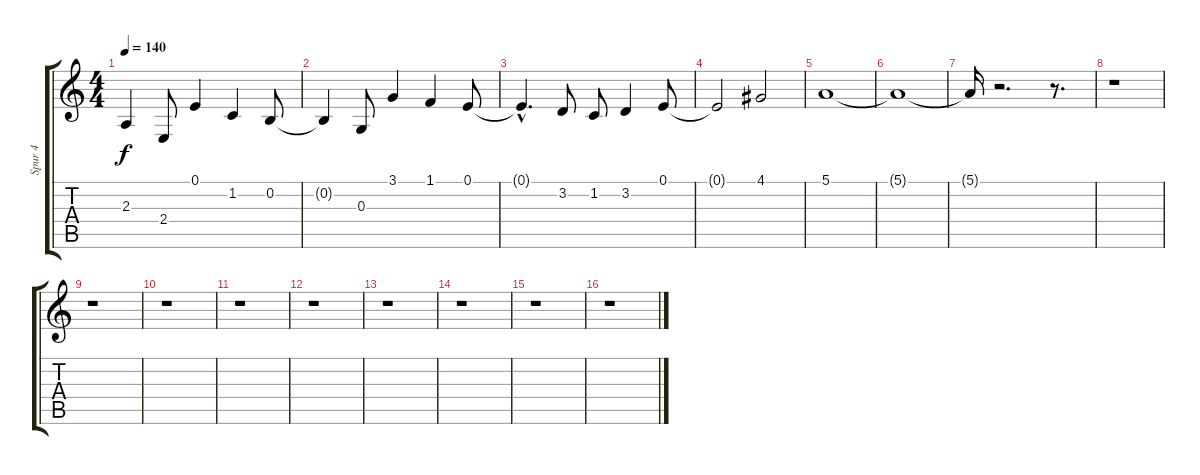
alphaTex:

\track ("Spur 4" "Spur 4") {instrument lead2sawtooth}
\staff {score tabs}
\tuning (E4 B3 G3 D3 A2 E2) {hide}
\ts (4 4)
\tempo 140
\clef g2
\ks c
2.3{t}.4{dy f} 2.4.8 0.1.4 1.2.4 0.2.8 |
0.2{t}.4 0.3.8 3.1.4 1.1.4 0.1.8 |
0.1{hac t}.4{d} 3.2.8 1.2.8 3.2.4 0.1.8 |
0.1{t}.2 4.1.2 |
5.1.1 |
5.1{t}.1 |
5.1{t}.16 r.2{d} r.8{d} |
r.1 |
r.1 |
r.1 |
r.1 |
r.1 |
r.1 |
r.1 |
r.1 |
r.1
